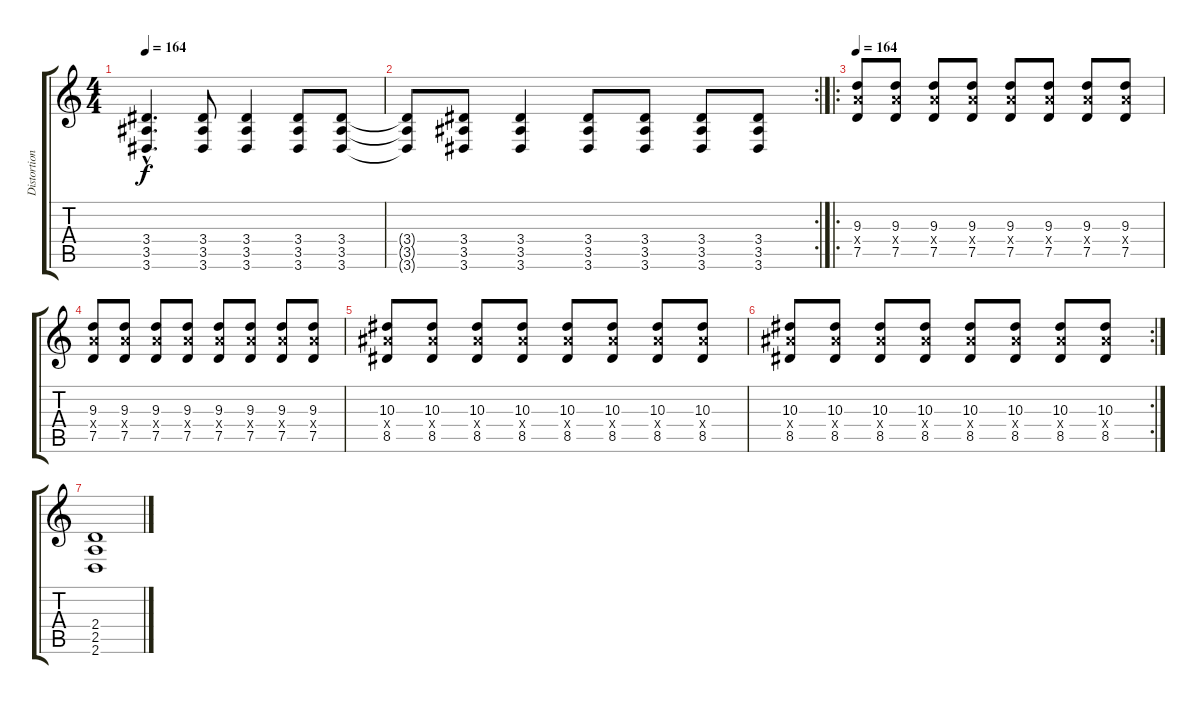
\track ("Distortion Guitar (Daron)" "Distortion") {instrument distortionguitar}
\staff {score tabs}
\tuning (D4 A3 F3 C3 G2 C2) {hide}
\ts (4 4)
\tempo 164
\clef g2
\ks c
(3.4{hac} 3.5{hac} 3.6{hac}).4{d dy f} (3.4 3.5 3.6).8 (3.4 3.5 3.6).4 (3.4 3.5 3.6).8 (3.4 3.5 3.6).8 |
\rc 2
(3.4{t} 3.5{t} 3.6{t}).8 (3.4 3.5 3.6).8 (3.4 3.5 3.6).4 (3.4 3.5 3.6).8 (3.4 3.5 3.6).8 (3.4 3.5 3.6).8 (3.4 3.5 3.6).8 |
\ro
\tempo 164
(9.3 9.4{x} 7.5).8 (9.3 9.4{x} 7.5).8 (9.3 9.4{x} 7.5).8 (9.3 9.4{x} 7.5).8 (9.3 9.4{x} 7.5).8 (9.3 9.4{x} 7.5).8 (9.3 9.4{x} 7.5).8 (9.3 9.4{x} 7.5).8 |
(9.3 9.4{x} 7.5).8 (9.3 9.4{x} 7.5).8 (9.3 9.4{x} 7.5).8 (9.3 9.4{x} 7.5).8 (9.3 9.4{x} 7.5).8 (9.3 9.4{x} 7.5).8 (9.3 9.4{x} 7.5).8 (9.3 9.4{x} 7.5).8 |
(10.3 10.4{x} 8.5).8 (10.3 10.4{x} 8.5).8 (10.3 10.4{x} 8.5).8 (10.3 10.4{x} 8.5).8 (10.3 10.4{x} 8.5).8 (10.3 10.4{x} 8.5).8 (10.3 10.4{x} 8.5).8 (10.3 10.4{x} 8.5).8 |
\rc 2
(10.3 10.4{x} 8.5).8 (10.3 10.4{x} 8.5).8 (10.3 10.4{x} 8.5).8 (10.3 10.4{x} 8.5).8 (10.3 10.4{x} 8.5).8 (10.3 10.4{x} 8.5).8 (10.3 10.4{x} 8.5).8 (10.3 10.4{x} 8.5).8 |
(2.4 2.5 2.6).1
